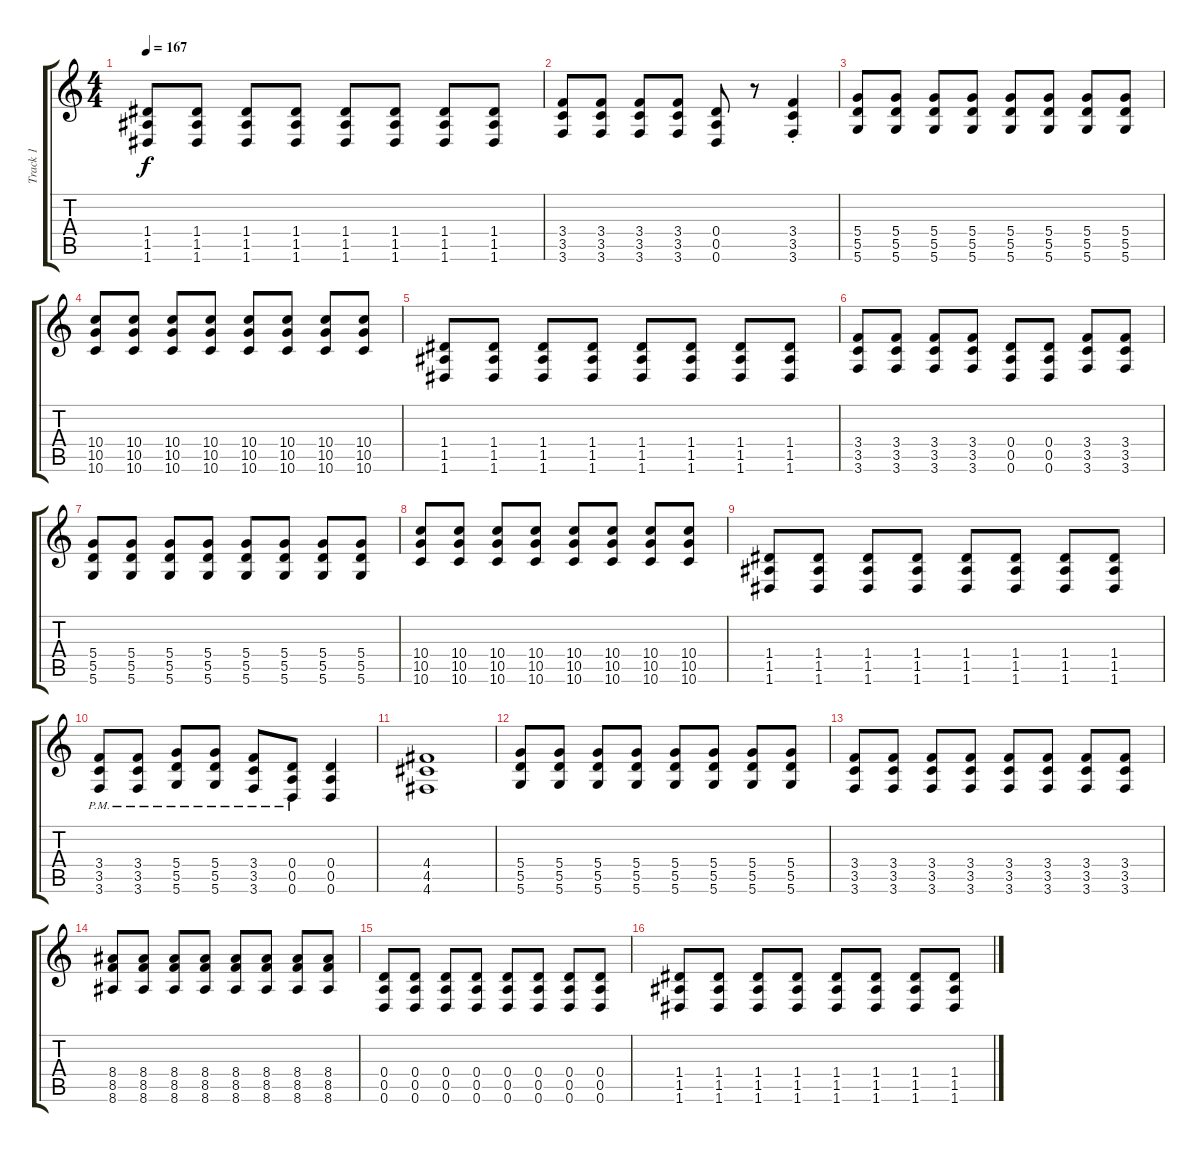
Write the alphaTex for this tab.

\track ("Track 1" "Track 1") {instrument distortionguitar}
\staff {score tabs}
\tuning (E4 B3 G3 D3 A2 D2) {hide}
\ts (4 4)
\tempo 167
\clef g2
\ks c
(1.4 1.5 1.6).8{dy f} (1.4 1.5 1.6).8 (1.4 1.5 1.6).8 (1.4 1.5 1.6).8 (1.4 1.5 1.6).8 (1.4 1.5 1.6).8 (1.4 1.5 1.6).8 (1.4 1.5 1.6).8 |
(3.4 3.5 3.6).8 (3.4 3.5 3.6).8 (3.4 3.5 3.6).8 (3.4 3.5 3.6).8 (0.4 0.5 0.6).8 r.8 (3.4{st} 3.5{st} 3.6{st}).4 |
(5.4 5.5 5.6).8 (5.4 5.5 5.6).8 (5.4 5.5 5.6).8 (5.4 5.5 5.6).8 (5.4 5.5 5.6).8 (5.4 5.5 5.6).8 (5.4 5.5 5.6).8 (5.4 5.5 5.6).8 |
(10.4 10.5 10.6).8 (10.4 10.5 10.6).8 (10.4 10.5 10.6).8 (10.4 10.5 10.6).8 (10.4 10.5 10.6).8 (10.4 10.5 10.6).8 (10.4 10.5 10.6).8 (10.4 10.5 10.6).8 |
(1.4 1.5 1.6).8 (1.4 1.5 1.6).8 (1.4 1.5 1.6).8 (1.4 1.5 1.6).8 (1.4 1.5 1.6).8 (1.4 1.5 1.6).8 (1.4 1.5 1.6).8 (1.4 1.5 1.6).8 |
(3.4 3.5 3.6).8 (3.4 3.5 3.6).8 (3.4 3.5 3.6).8 (3.4 3.5 3.6).8 (0.4 0.5 0.6).8 (0.4 0.5 0.6).8 (3.4 3.5 3.6).8 (3.4 3.5 3.6).8 |
(5.4 5.5 5.6).8 (5.4 5.5 5.6).8 (5.4 5.5 5.6).8 (5.4 5.5 5.6).8 (5.4 5.5 5.6).8 (5.4 5.5 5.6).8 (5.4 5.5 5.6).8 (5.4 5.5 5.6).8 |
(10.4 10.5 10.6).8 (10.4 10.5 10.6).8 (10.4 10.5 10.6).8 (10.4 10.5 10.6).8 (10.4 10.5 10.6).8 (10.4 10.5 10.6).8 (10.4 10.5 10.6).8 (10.4 10.5 10.6).8 |
(1.4 1.5 1.6).8 (1.4 1.5 1.6).8 (1.4 1.5 1.6).8 (1.4 1.5 1.6).8 (1.4 1.5 1.6).8 (1.4 1.5 1.6).8 (1.4 1.5 1.6).8 (1.4 1.5 1.6).8 |
(3.4{pm} 3.5{pm} 3.6{pm}).8 (3.4{pm} 3.5{pm} 3.6{pm}).8 (5.4{pm} 5.5{pm} 5.6{pm}).8 (5.4{pm} 5.5{pm} 5.6{pm}).8 (3.4{pm} 3.5{pm} 3.6{pm}).8 (0.4{pm} 0.5{pm} 0.6{pm}).8 (0.4 0.5 0.6).4 |
(4.4 4.5 4.6).1 |
(5.4 5.5 5.6).8 (5.4 5.5 5.6).8 (5.4 5.5 5.6).8 (5.4 5.5 5.6).8 (5.4 5.5 5.6).8 (5.4 5.5 5.6).8 (5.4 5.5 5.6).8 (5.4 5.5 5.6).8 |
(3.4 3.5 3.6).8 (3.4 3.5 3.6).8 (3.4 3.5 3.6).8 (3.4 3.5 3.6).8 (3.4 3.5 3.6).8 (3.4 3.5 3.6).8 (3.4 3.5 3.6).8 (3.4 3.5 3.6).8 |
(8.4 8.5 8.6).8 (8.4 8.5 8.6).8 (8.4 8.5 8.6).8 (8.4 8.5 8.6).8 (8.4 8.5 8.6).8 (8.4 8.5 8.6).8 (8.4 8.5 8.6).8 (8.4 8.5 8.6).8 |
(0.4 0.5 0.6).8 (0.4 0.5 0.6).8 (0.4 0.5 0.6).8 (0.4 0.5 0.6).8 (0.4 0.5 0.6).8 (0.4 0.5 0.6).8 (0.4 0.5 0.6).8 (0.4 0.5 0.6).8 |
(1.4 1.5 1.6).8 (1.4 1.5 1.6).8 (1.4 1.5 1.6).8 (1.4 1.5 1.6).8 (1.4 1.5 1.6).8 (1.4 1.5 1.6).8 (1.4 1.5 1.6).8 (1.4 1.5 1.6).8
